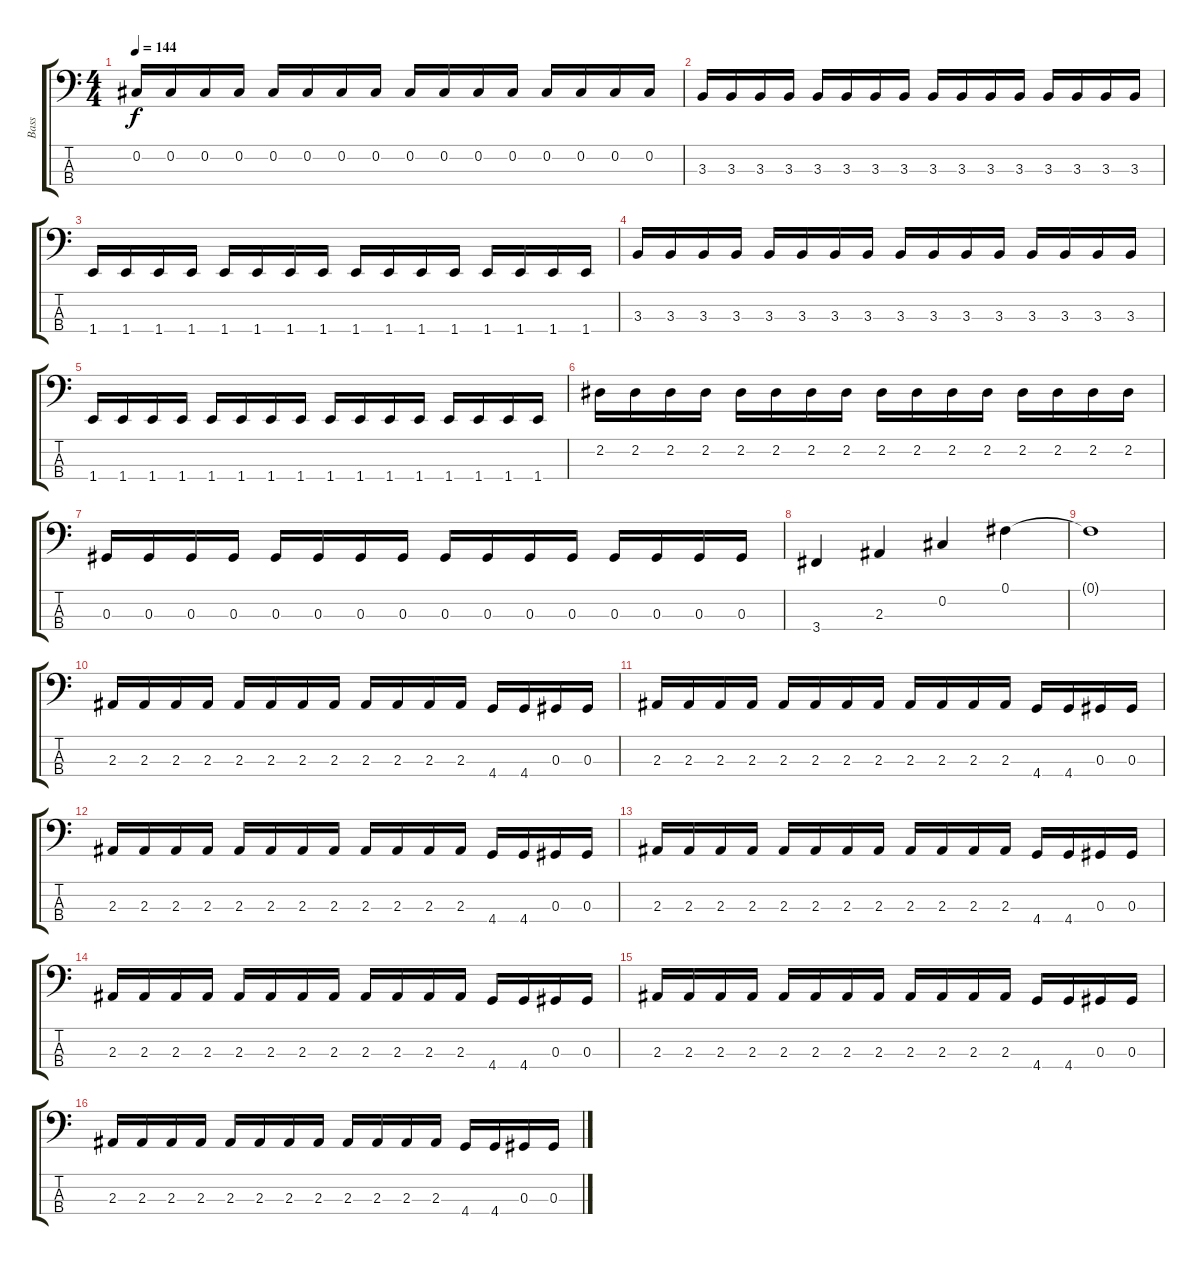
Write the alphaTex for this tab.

\track ("Bass" "Bass") {instrument electricbasspick}
\staff {score tabs}
\tuning (Gb2 Db2 Ab1 Eb1) {hide}
\ts (4 4)
\tempo 144
\clef f4
\ks c
0.2.16{dy f} 0.2.16 0.2.16 0.2.16 0.2.16 0.2.16 0.2.16 0.2.16 0.2.16 0.2.16 0.2.16 0.2.16 0.2.16 0.2.16 0.2.16 0.2.16 |
3.3.16 3.3.16 3.3.16 3.3.16 3.3.16 3.3.16 3.3.16 3.3.16 3.3.16 3.3.16 3.3.16 3.3.16 3.3.16 3.3.16 3.3.16 3.3.16 |
1.4.16 1.4.16 1.4.16 1.4.16 1.4.16 1.4.16 1.4.16 1.4.16 1.4.16 1.4.16 1.4.16 1.4.16 1.4.16 1.4.16 1.4.16 1.4.16 |
3.3.16 3.3.16 3.3.16 3.3.16 3.3.16 3.3.16 3.3.16 3.3.16 3.3.16 3.3.16 3.3.16 3.3.16 3.3.16 3.3.16 3.3.16 3.3.16 |
1.4.16 1.4.16 1.4.16 1.4.16 1.4.16 1.4.16 1.4.16 1.4.16 1.4.16 1.4.16 1.4.16 1.4.16 1.4.16 1.4.16 1.4.16 1.4.16 |
2.2.16 2.2.16 2.2.16 2.2.16 2.2.16 2.2.16 2.2.16 2.2.16 2.2.16 2.2.16 2.2.16 2.2.16 2.2.16 2.2.16 2.2.16 2.2.16 |
0.3.16 0.3.16 0.3.16 0.3.16 0.3.16 0.3.16 0.3.16 0.3.16 0.3.16 0.3.16 0.3.16 0.3.16 0.3.16 0.3.16 0.3.16 0.3.16 |
3.4.4 2.3.4 0.2.4 0.1.4 |
0.1{t}.1 |
2.3.16 2.3.16 2.3.16 2.3.16 2.3.16 2.3.16 2.3.16 2.3.16 2.3.16 2.3.16 2.3.16 2.3.16 4.4.16 4.4.16 0.3.16 0.3.16 |
2.3.16 2.3.16 2.3.16 2.3.16 2.3.16 2.3.16 2.3.16 2.3.16 2.3.16 2.3.16 2.3.16 2.3.16 4.4.16 4.4.16 0.3.16 0.3.16 |
2.3.16 2.3.16 2.3.16 2.3.16 2.3.16 2.3.16 2.3.16 2.3.16 2.3.16 2.3.16 2.3.16 2.3.16 4.4.16 4.4.16 0.3.16 0.3.16 |
2.3.16 2.3.16 2.3.16 2.3.16 2.3.16 2.3.16 2.3.16 2.3.16 2.3.16 2.3.16 2.3.16 2.3.16 4.4.16 4.4.16 0.3.16 0.3.16 |
2.3.16 2.3.16 2.3.16 2.3.16 2.3.16 2.3.16 2.3.16 2.3.16 2.3.16 2.3.16 2.3.16 2.3.16 4.4.16 4.4.16 0.3.16 0.3.16 |
2.3.16 2.3.16 2.3.16 2.3.16 2.3.16 2.3.16 2.3.16 2.3.16 2.3.16 2.3.16 2.3.16 2.3.16 4.4.16 4.4.16 0.3.16 0.3.16 |
2.3.16 2.3.16 2.3.16 2.3.16 2.3.16 2.3.16 2.3.16 2.3.16 2.3.16 2.3.16 2.3.16 2.3.16 4.4.16 4.4.16 0.3.16 0.3.16
